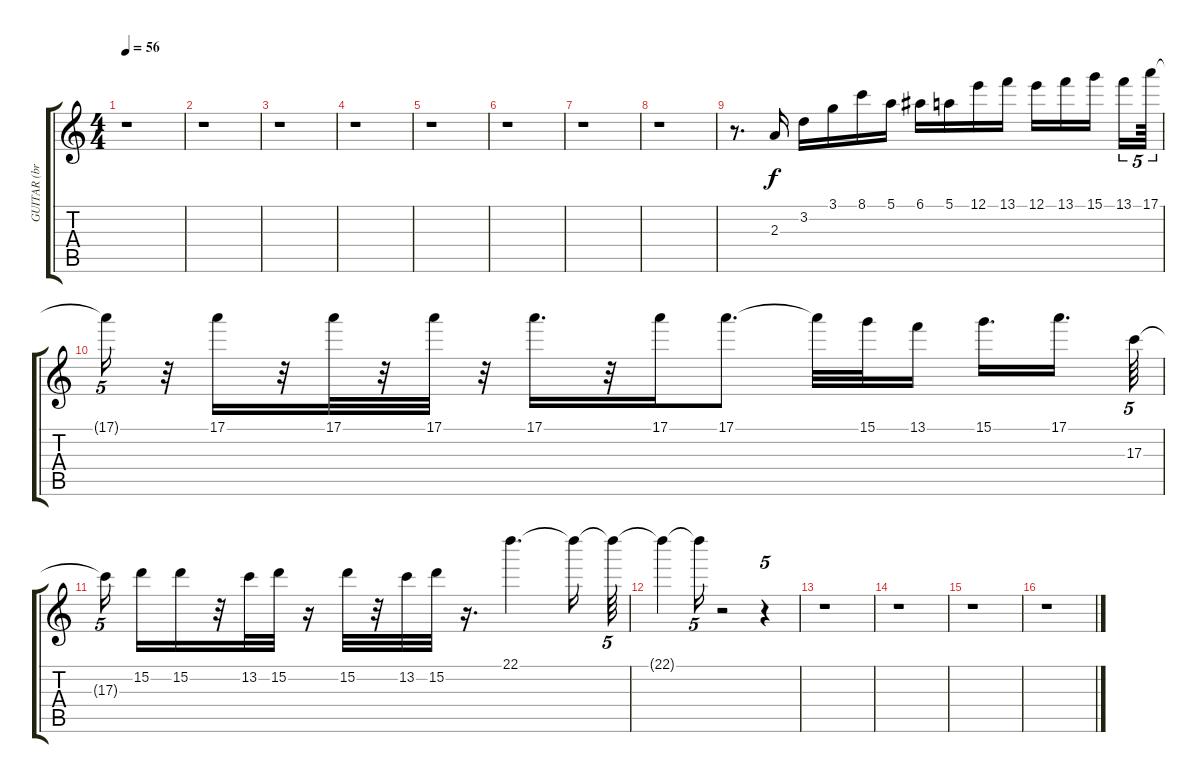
\track ("GUITAR (bridge)" "GUITAR (br") {instrument overdrivenguitar}
\staff {score tabs}
\tuning (E4 B3 G3 D3 A2 E2) {hide}
\ts (4 4)
\tempo 56
\clef g2
\ks c
r.1{dy f} |
r.1 |
r.1 |
r.1 |
r.1 |
r.1 |
r.1 |
r.1 |
r.8{d} 2.3.16 3.2.16 3.1.16 8.1.16 5.1.16 6.1.16 5.1.16 12.1.16 13.1.16 12.1.16 13.1.16 15.1.16 13.1.16{tu (5 4)} 17.1.64{tu (5 4)} |
17.1{t}.16{tu (5 4)} r.32 17.1.16 r.32 17.1.32 r.32 17.1.32 r.32 17.1.16{d} r.32 17.1.16 17.1.8{d} 17.1{t}.32 15.1.32 13.1.16 15.1.16{d} 17.1.16{d} 17.3.64{tu (5 4)} |
17.3{t}.16{tu (5 4)} 15.2.16 15.2.16 r.32 13.2.32 15.2.32 r.16 15.2.32 r.32 13.2.32 15.2.32 r.16{d} 22.1.4{d} 22.1{t}.16 22.1{t}.64{tu (5 4)} |
22.1{t}.4 22.1{t}.16{tu (5 4)} r.2 r.4{tu (5 4)} |
r.1 |
r.1 |
r.1 |
r.1
